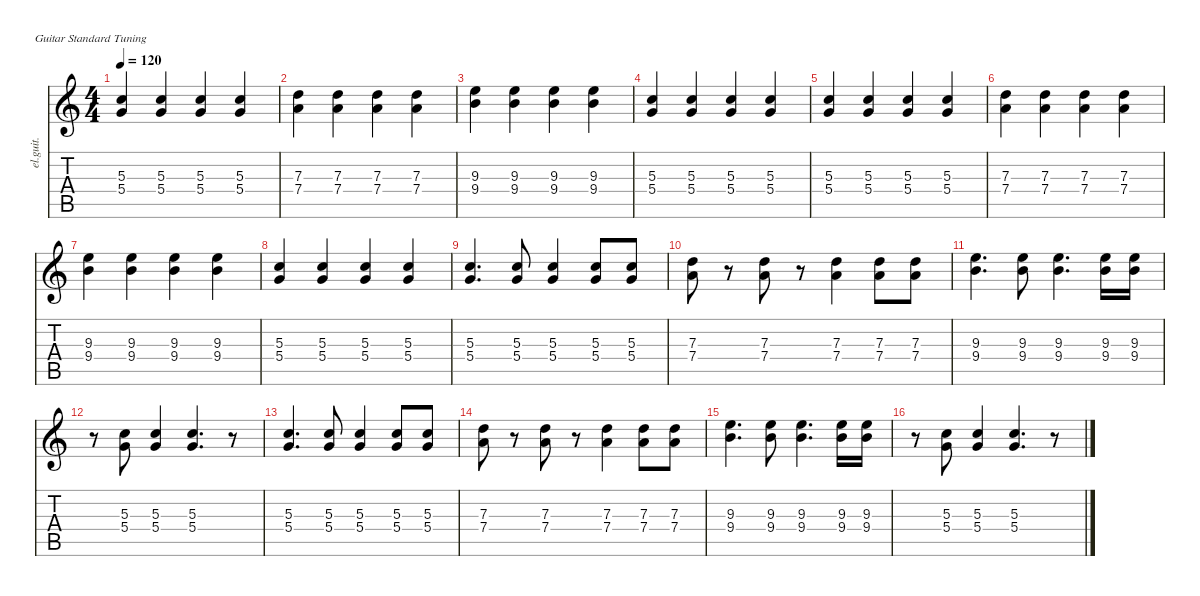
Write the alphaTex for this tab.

\defaultSystemsLayout 4
\hideDynamics
\bracketExtendMode nobrackets
\track ("Clean Guitar" "el.guit.") {instrument electricguitarclean}
\staff {score tabs}
\tuning (E4 B3 G3 D3 A2 E2)
\ts (4 4)
\tempo 120
\clef g2
\ks c
(5.4 5.3).4{dy mf instrument electricguitarclean beam Up} (5.4 5.3).4{beam Up} (5.4 5.3).4{beam Up} (5.4 5.3).4{beam Up} |
(7.4 7.3).4{beam Down} (7.3 7.4).4{beam Down} (7.3 7.4).4{beam Down} (7.3 7.4).4{beam Down} |
(9.4 9.3).4{beam Down} (9.3 9.4).4{beam Down} (9.3 9.4).4{beam Down} (9.3 9.4).4{beam Down} |
(5.4 5.3).4{beam Up} (5.4 5.3).4{beam Up} (5.4 5.3).4{beam Up} (5.4 5.3).4{beam Up} |
(5.4 5.3).4{beam Up} (5.4 5.3).4{beam Up} (5.4 5.3).4{beam Up} (5.4 5.3).4{beam Up} |
(7.4 7.3).4{beam Down} (7.3 7.4).4{beam Down} (7.3 7.4).4{beam Down} (7.3 7.4).4{beam Down} |
(9.4 9.3).4{beam Down} (9.3 9.4).4{beam Down} (9.3 9.4).4{beam Down} (9.3 9.4).4{beam Down} |
(5.4 5.3).4{beam Up} (5.4 5.3).4{beam Up} (5.4 5.3).4{beam Up} (5.4 5.3).4{beam Up} |
(5.4 5.3).4{d beam Up} (5.4 5.3).8{beam Up} (5.4 5.3).4{beam Up} (5.4 5.3).8{beam Up} (5.3 5.4).8{beam Up} |
(7.3 7.4).8{beam Down} r.8{beam Down} (7.3 7.4).8{beam Down} r.8{beam Down} (7.3 7.4).4{beam Down} (7.3 7.4).8{beam Down} (7.3 7.4).8{beam Down} |
(9.4 9.3).4{d beam Down} (9.4 9.3).8{beam Down} (9.4 9.3).4{d beam Down} (9.3 9.4).16{beam Down} (9.4 9.3).16{beam Down} |
r.8{beam Down} (5.4 5.3).8{beam Up} (5.4 5.3).4{beam Up} (5.4 5.3).4{d beam Up} r.8{beam Down} |
(5.4 5.3).4{d beam Up} (5.4 5.3).8{beam Up} (5.4 5.3).4{beam Up} (5.4 5.3).8{beam Up} (5.3 5.4).8{beam Up} |
(7.3 7.4).8{beam Down} r.8{beam Down} (7.3 7.4).8{beam Down} r.8{beam Down} (7.3 7.4).4{beam Down} (7.3 7.4).8{beam Down} (7.3 7.4).8{beam Down} |
(9.4 9.3).4{d beam Down} (9.4 9.3).8{beam Down} (9.4 9.3).4{d beam Down} (9.3 9.4).16{beam Down} (9.4 9.3).16{beam Down} |
r.8{beam Down} (5.4 5.3).8{beam Up} (5.4 5.3).4{beam Up} (5.4 5.3).4{d beam Up} r.8{beam Down}
